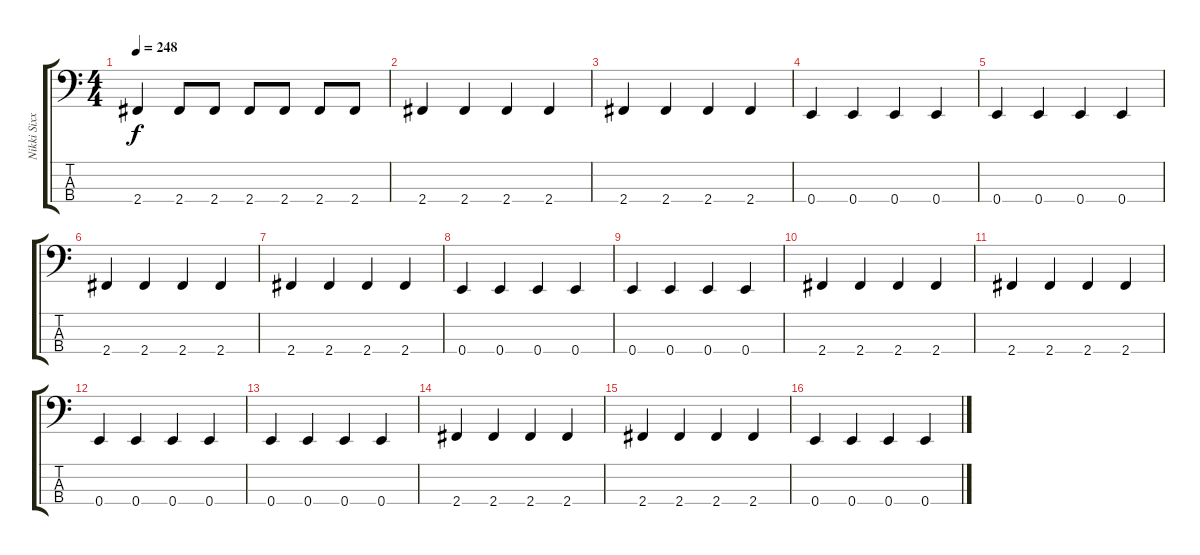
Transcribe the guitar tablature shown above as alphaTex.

\track ("Nikki Sixx" "Nikki Sixx") {instrument electricbasspick}
\staff {score tabs}
\tuning (G2 D2 A1 E1) {hide}
\ts (4 4)
\tempo 248
\clef f4
\ks c
2.4.4{dy f} 2.4.8 2.4.8 2.4.8 2.4.8 2.4.8 2.4.8 |
2.4.4 2.4.4 2.4.4 2.4.4 |
2.4.4 2.4.4 2.4.4 2.4.4 |
0.4.4 0.4.4 0.4.4 0.4.4 |
0.4.4 0.4.4 0.4.4 0.4.4 |
2.4.4 2.4.4 2.4.4 2.4.4 |
2.4.4 2.4.4 2.4.4 2.4.4 |
0.4.4 0.4.4 0.4.4 0.4.4 |
0.4.4 0.4.4 0.4.4 0.4.4 |
2.4.4 2.4.4 2.4.4 2.4.4 |
2.4.4 2.4.4 2.4.4 2.4.4 |
0.4.4 0.4.4 0.4.4 0.4.4 |
0.4.4 0.4.4 0.4.4 0.4.4 |
2.4.4 2.4.4 2.4.4 2.4.4 |
2.4.4 2.4.4 2.4.4 2.4.4 |
0.4.4 0.4.4 0.4.4 0.4.4
